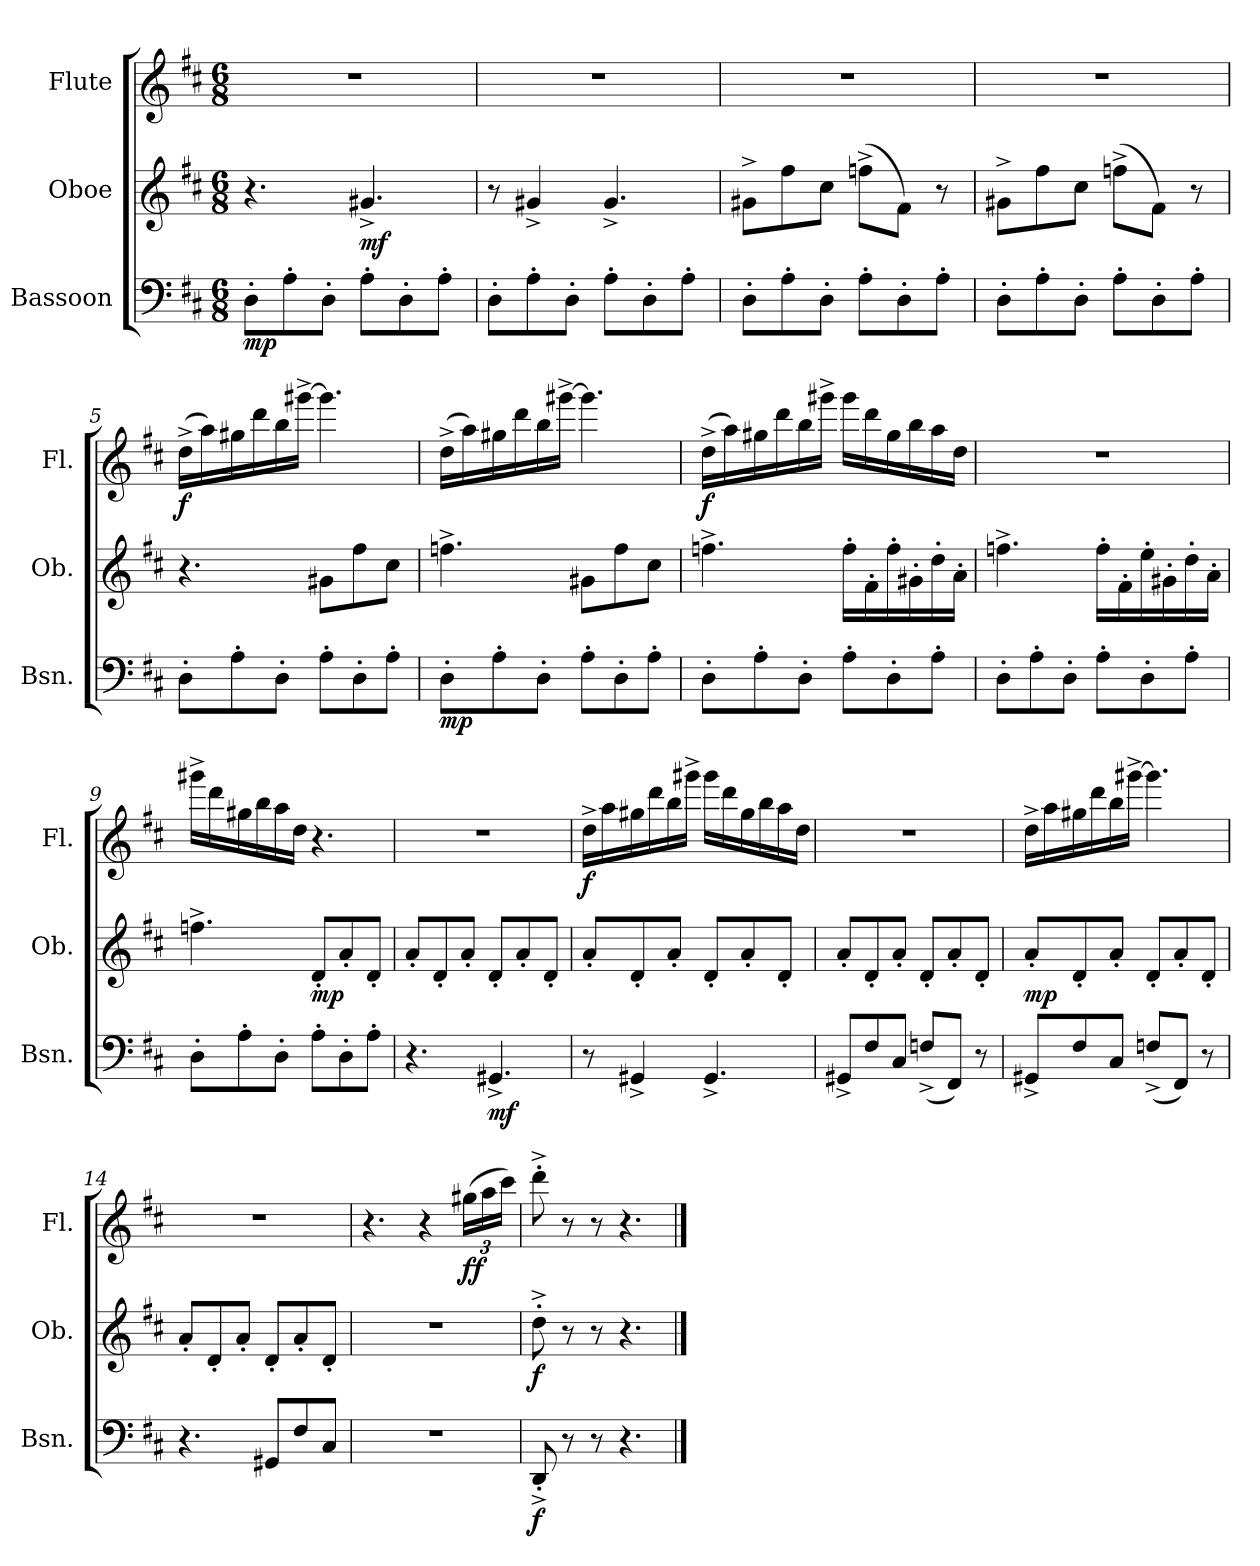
**kern	**dynam	**kern	**dynam	**kern	**dynam
*part3	*part3	*part2	*part2	*part1	*part1
*staff3	*staff3	*staff2	*staff2	*staff1	*staff1
*I"Bassoon	*	*I"Oboe	*	*I"Flute	*
*I'Bsn.	*	*I'Ob.	*	*I'Fl.	*
*clefF4	*	*clefG2	*	*clefG2	*
*k[f#c#]	*	*k[f#c#]	*	*k[f#c#]	*
*D:	*	*D:	*	*D:	*
*M6/8	*	*M6/8	*	*M6/8	*
*MM120	*	*MM120	*	*MM120	*
=1	=1	=1	=1	=1	=1
!	!LO:DY:b	!	!	!	!
8D'>\L	mp	4.r	.	2.r	.
8A'>\	.	.	.	.	.
8D'>\J	.	.	.	.	.
!	!	!	!LO:DY:b	!	!
8A'>\L	.	4.g#X^</	mf	.	.
8D'>\	.	.	.	.	.
8A'>\J	.	.	.	.	.
=2	=2	=2	=2	=2	=2
8D'>\L	.	8r	.	2.r	.
8A'>\	.	4g#X^</	.	.	.
8D'>\J	.	.	.	.	.
8A'>\L	.	4.g#^</	.	.	.
8D'>\	.	.	.	.	.
8A'>\J	.	.	.	.	.
=3	=3	=3	=3	=3	=3
8D'>\L	.	8g#X^>\L	.	2.r	.
8A'>\	.	8ff#\	.	.	.
8D'>\J	.	8cc#\J	.	.	.
8A'>\L	.	(>8ffn^>\L	.	.	.
8D'>\	.	8f#\J)	.	.	.
8A'>\J	.	8r	.	.	.
=4	=4	=4	=4	=4	=4
8D'>\L	.	8g#X^>\L	.	2.r	.
8A'>\	.	8ff#\	.	.	.
8D'>\J	.	8cc#\J	.	.	.
8A'>\L	.	(>8ffn^>\L	.	.	.
8D'>\	.	8f#\J)	.	.	.
8A'>\J	.	8r	.	.	.
=5	=5	=5	=5	=5	=5
!	!	!	!	!	!LO:DY:b
8D'>\L	.	4.r	.	(>16dd^>\LL	f
.	.	.	.	16aa\)	.
8A'>\	.	.	.	16gg#X\	.
.	.	.	.	16ddd\	.
8D'>\J	.	.	.	16bb\	.
.	.	.	.	[16ggg#X^>\JJ	.
8A'>\L	.	8g#X\L	.	4.ggg#\]	.
8D'>\	.	8ff#\	.	.	.
8A'>\J	.	8cc#\J	.	.	.
!!LO:LB:g=z
=6	=6	=6	=6	=6	=6
!	!LO:DY:b	!	!	!	!
8D'>\L	mp	4.ffn^>\	.	(>16dd^>\LL	.
.	.	.	.	16aa\)	.
8A'>\	.	.	.	16gg#X\	.
.	.	.	.	16ddd\	.
8D'>\J	.	.	.	16bb\	.
.	.	.	.	[16ggg#X^>\JJ	.
8A'>\L	.	8g#X\L	.	4.ggg#\]	.
8D'>\	.	8ff\	.	.	.
8A'>\J	.	8cc#\J	.	.	.
=7	=7	=7	=7	=7	=7
!	!	!	!	!	!LO:DY:b
8D'>\L	.	4.ffn^>\	.	(>16dd^>\LL	f
.	.	.	.	16aa\)	.
8A'>\	.	.	.	16gg#X\	.
.	.	.	.	16ddd\	.
8D'>\J	.	.	.	16bb\	.
.	.	.	.	16ggg#X^>\JJ	.
8A'>\L	.	16ff'>\LL	.	16ggg#\LL	.
.	.	16f#i'>\	.	16ddd\	.
8D'>\	.	16ff'>\	.	16gg#i\	.
.	.	16g#X'>\	.	16bb\	.
8A'>\J	.	16dd'>\	.	16aa\	.
.	.	16a'>\JJ	.	16dd\JJ	.
=8	=8	=8	=8	=8	=8
8D'>\L	.	4.ffn^>\	.	2.r	.
8A'>\	.	.	.	.	.
8D'>\J	.	.	.	.	.
8A'>\L	.	16ff'>\LL	.	.	.
.	.	16f#i'>\	.	.	.
8D'>\	.	16ee'>\	.	.	.
.	.	16g#X'>\	.	.	.
8A'>\J	.	16dd'>\	.	.	.
.	.	16a'>\JJ	.	.	.
!!LO:LB:g=z
=9	=9	=9	=9	=9	=9
8D'>\L	.	4.ffn^>\	.	16ggg#X^>\LL	.
.	.	.	.	16ddd\	.
8A'>\	.	.	.	16gg#X\	.
.	.	.	.	16bb\	.
8D'>\J	.	.	.	16aa\	.
.	.	.	.	16dd\JJ	.
!	!	!	!LO:DY:b	!	!
8A'>\L	.	8d'</L	mp	4.r	.
8D'>\	.	8a'</	.	.	.
8A'>\J	.	8d'</J	.	.	.
=10	=10	=10	=10	=10	=10
4.r	.	8a'</L	.	2.r	.
.	.	8d'</	.	.	.
.	.	8a'</J	.	.	.
!	!LO:DY:b	!	!	!	!
4.GG#X^</	mf	8d'</L	.	.	.
.	.	8a'</	.	.	.
.	.	8d'</J	.	.	.
=11	=11	=11	=11	=11	=11
!	!	!	!	!	!LO:DY:b
8r	.	8a'</L	.	16dd^>\LL	f
.	.	.	.	16aa\	.
4GG#X^</	.	8d'</	.	16gg#X\	.
.	.	.	.	16ddd\	.
.	.	8a'</J	.	16bb\	.
.	.	.	.	16ggg#X^>\JJ	.
4.GG#^</	.	8d'</L	.	16ggg#\LL	.
.	.	.	.	16ddd\	.
.	.	8a'</	.	16gg#i\	.
.	.	.	.	16bb\	.
.	.	8d'</J	.	16aa\	.
.	.	.	.	16dd\JJ	.
=12	=12	=12	=12	=12	=12
8GG#X^</L	.	8a'</L	.	2.r	.
8F#/	.	8d'</	.	.	.
8C#/J	.	8a'</J	.	.	.
(<8Fn^</L	.	8d'</L	.	.	.
8FF#/J)	.	8a'</	.	.	.
8r	.	8d'</J	.	.	.
!!LO:PB:g=z
=13	=13	=13	=13	=13	=13
!	!	!	!LO:DY:b	!	!
8GG#X^</L	.	8a'</L	mp	16dd^>\LL	.
.	.	.	.	16aa\	.
8F#/	.	8d'</	.	16gg#X\	.
.	.	.	.	16ddd\	.
8C#/J	.	8a'</J	.	16bb\	.
.	.	.	.	[16ggg#X^>\JJ	.
(<8Fn^</L	.	8d'</L	.	4.ggg#\]	.
8FF#/J)	.	8a'</	.	.	.
8r	.	8d'</J	.	.	.
=14	=14	=14	=14	=14	=14
4.r	.	8a'</L	.	2.r	.
.	.	8d'</	.	.	.
.	.	8a'</J	.	.	.
8GG#X/L	.	8d'</L	.	.	.
8F#/	.	8a'</	.	.	.
8C#/J	.	8d'</J	.	.	.
=15	=15	=15	=15	=15	=15
2.r	.	2.r	.	4.r	.
.	.	.	.	4r	.
!	!	!	!	!	!LO:DY:b
.	.	.	.	(>24gg#X\LL	ff
.	.	.	.	24aa\	.
.	.	.	.	24ccc#i\JJ)	.
=16	=16	=16	=16	=16	=16
!	!LO:DY:b	!	!LO:DY:b	!	!
8DD^<'</	f	8dd^>'>\	f	8ddd^>'>\	.
8r	.	8r	.	8r	.
8r	.	8r	.	8r	.
4.r	.	4.r	.	4.r	.
==	==	==	==	==	==
*-	*-	*-	*-	*-	*-
